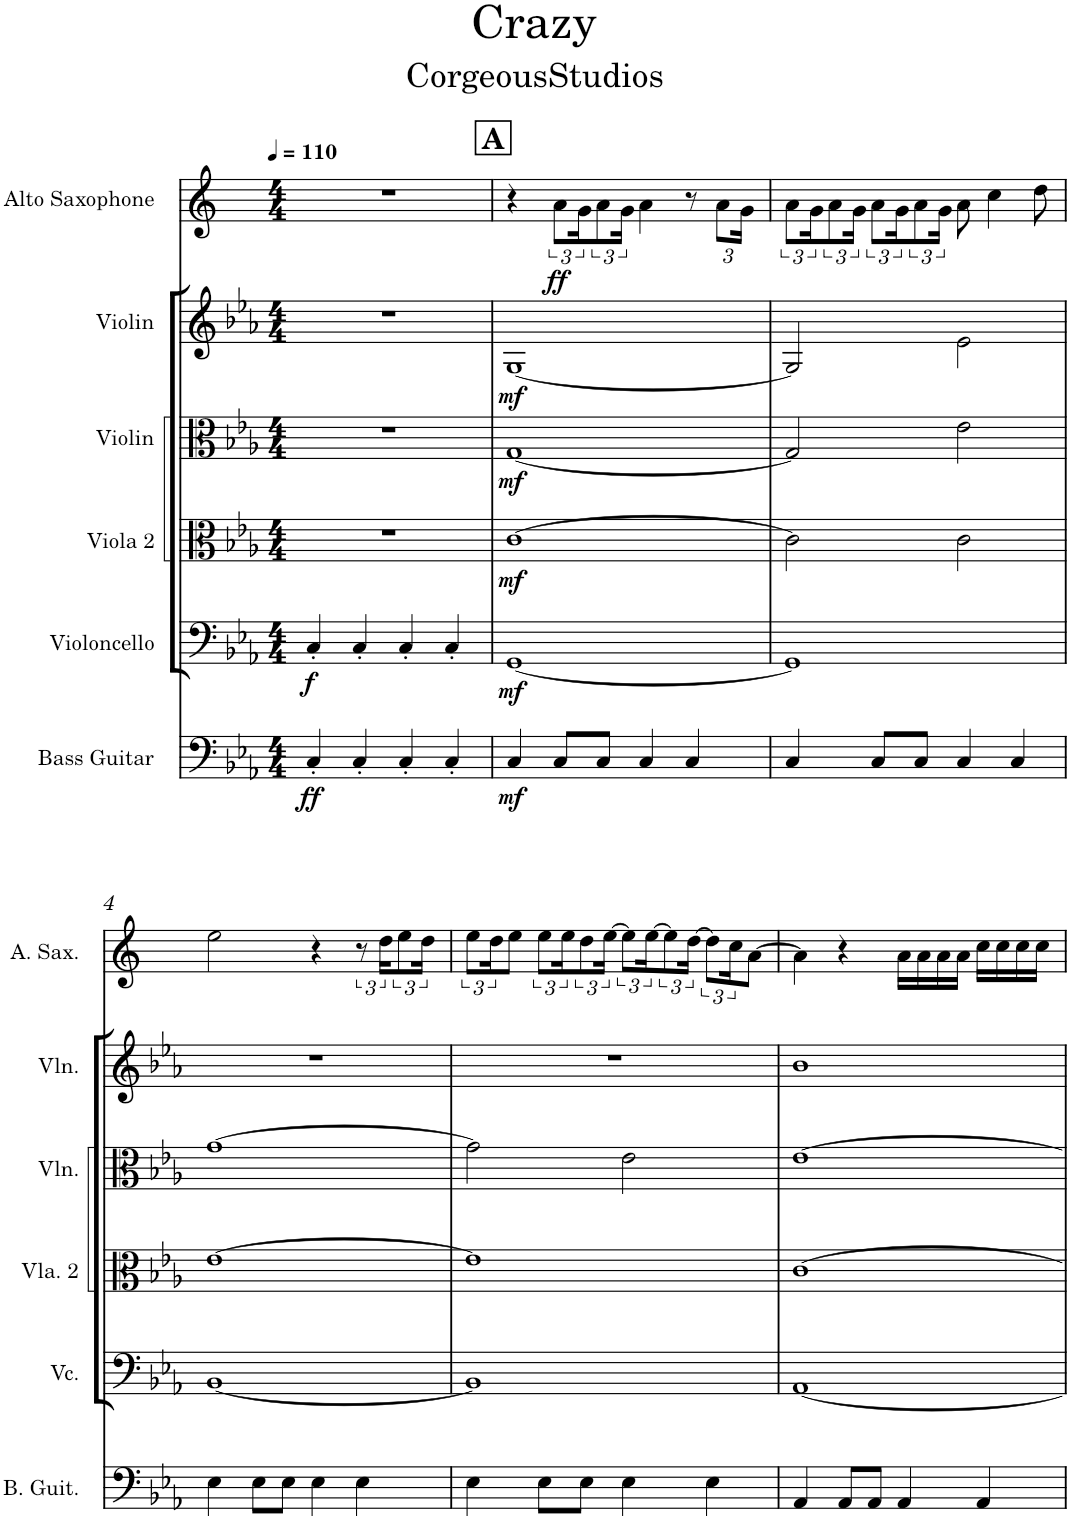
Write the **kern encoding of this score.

**kern	**dynam	**kern	**dynam	**kern	**dynam	**kern	**dynam	**kern	**dynam	**kern	**dynam
*part6	*part6	*part5	*part5	*part4	*part4	*part3	*part3	*part2	*part2	*part1	*part1
*staff6	*staff6	*staff5	*staff5	*staff4	*staff4	*staff3	*staff3	*staff2	*staff2	*staff1	*staff1
*I"Bass Guitar	*	*I"Violoncello	*	*I"Viola 2	*	*I"Violin	*	*I"Violin	*	*I"Alto Saxophone	*
*I'B. Guit.	*	*I'Vc.	*	*I'Vla. 2	*	*I'Vln.	*	*I'Vln.	*	*I'A. Sax.	*
*clefF4	*	*clefF4	*	*clefC3	*	*clefC3	*	*clefG2	*	*clefG2	*
*Trd7c12	*	*	*	*	*	*	*	*	*	*Trd5c9	*
*k[b-e-a-]	*	*k[b-e-a-]	*	*k[b-e-a-]	*	*k[b-e-a-]	*	*k[b-e-a-]	*	*k[]	*
*M4/4	*	*M4/4	*	*M4/4	*	*M4/4	*	*M4/4	*	*M4/4	*
*MM110	*	*MM110	*	*MM110	*	*MM110	*	*MM110	*	*MM110	*
=1	=1	=1	=1	=1	=1	=1	=1	=1	=1	=1	=1
!	!LO:DY:b	!	!LO:DY:b	!	!	!	!	!	!	!	!
4C'/	ff	4C'/	f	1r	.	1r	.	1r	.	1r	.
4C'/	.	4C'/	.	.	.	.	.	.	.	.	.
4C'/	.	4C'/	.	.	.	.	.	.	.	.	.
4C'/	.	4C'/	.	.	.	.	.	.	.	.	.
!!LO:REH:place=s1:a:B:cj:fs=14:t=A
=2	=2	=2	=2	=2	=2	=2	=2	=2	=2	=2	=2
!	!LO:DY:b	!	!LO:DY:b	!	!LO:DY:b	!	!LO:DY:b	!	!LO:DY:b	!	!
4C/	mf	[1GG	mf	[1c	mf	[1G	mf	[1G	mf	4r	.
!	!	!	!	!	!	!	!	!	!	!	!LO:DY:b
8C/L	.	.	.	.	.	.	.	.	.	12a\L	ff
.	.	.	.	.	.	.	.	.	.	24g\K	.
8C/J	.	.	.	.	.	.	.	.	.	12a\	.
.	.	.	.	.	.	.	.	.	.	24g\Jk	.
4C/	.	.	.	.	.	.	.	.	.	4a\	.
4C/	.	.	.	.	.	.	.	.	.	8r	.
*	*	*	*	*	*	*	*	*	*	*Xbrackettup	*
.	.	.	.	.	.	.	.	.	.	12a\L	.
.	.	.	.	.	.	.	.	.	.	24g\Jk	.
=3	=3	=3	=3	=3	=3	=3	=3	=3	=3	=3	=3
*	*	*	*	*	*	*	*	*	*	*brackettup	*
4C/	.	1GG]	.	2c\]	.	2G/]	.	2G/]	.	12a\L	.
.	.	.	.	.	.	.	.	.	.	24g\K	.
.	.	.	.	.	.	.	.	.	.	12a\	.
.	.	.	.	.	.	.	.	.	.	24g\Jk	.
8C/L	.	.	.	.	.	.	.	.	.	12a\L	.
.	.	.	.	.	.	.	.	.	.	24g\K	.
8C/J	.	.	.	.	.	.	.	.	.	12a\	.
.	.	.	.	.	.	.	.	.	.	24g\Jk	.
4C/	.	.	.	2c\	.	2e-\	.	2e-\	.	8a\	.
.	.	.	.	.	.	.	.	.	.	4cc\	.
4C/	.	.	.	.	.	.	.	.	.	.	.
.	.	.	.	.	.	.	.	.	.	8dd\	.
!!LO:LB:g=z
=4	=4	=4	=4	=4	=4	=4	=4	=4	=4	=4	=4
4E-\	.	[1BB-	.	[1e-	.	[1g	.	1r	.	2ee\	.
8E-\L	.	.	.	.	.	.	.	.	.	.	.
8E-\J	.	.	.	.	.	.	.	.	.	.	.
4E-\	.	.	.	.	.	.	.	.	.	4r	.
4E-\	.	.	.	.	.	.	.	.	.	12r	.
.	.	.	.	.	.	.	.	.	.	24dd\KL	.
.	.	.	.	.	.	.	.	.	.	12ee\	.
.	.	.	.	.	.	.	.	.	.	24dd\Jk	.
=5	=5	=5	=5	=5	=5	=5	=5	=5	=5	=5	=5
4E-\	.	1BB-]	.	1e-]	.	2g\]	.	1r	.	12ee\L	.
.	.	.	.	.	.	.	.	.	.	24dd\K	.
.	.	.	.	.	.	.	.	.	.	8ee\J	.
8E-\L	.	.	.	.	.	.	.	.	.	12ee\L	.
.	.	.	.	.	.	.	.	.	.	24ee\K	.
8E-\J	.	.	.	.	.	.	.	.	.	12dd\	.
.	.	.	.	.	.	.	.	.	.	[8ee\J	.
4E-\	.	.	.	.	.	2e-\	.	.	.	.	.
.	.	.	.	.	.	.	.	.	.	[8ee\	.
.	.	.	.	.	.	.	.	.	.	[8dd\J	.
4E-\	.	.	.	.	.	.	.	.	.	.	.
.	.	.	.	.	.	.	.	.	.	24cc\K	.
.	.	.	.	.	.	.	.	.	.	[8a\J	.
=6	=6	=6	=6	=6	=6	=6	=6	=6	=6	=6	=6
4AA-/	.	[1AA-	.	[1c	.	[1e-	.	1b-	.	4a\]	.
8AA-/L	.	.	.	.	.	.	.	.	.	4r	.
8AA-/J	.	.	.	.	.	.	.	.	.	.	.
4AA-/	.	.	.	.	.	.	.	.	.	16a\LL	.
.	.	.	.	.	.	.	.	.	.	16a\	.
.	.	.	.	.	.	.	.	.	.	16a\	.
.	.	.	.	.	.	.	.	.	.	16a\JJ	.
4AA-/	.	.	.	.	.	.	.	.	.	16cc\LL	.
.	.	.	.	.	.	.	.	.	.	16cc\	.
.	.	.	.	.	.	.	.	.	.	16cc\	.
.	.	.	.	.	.	.	.	.	.	16cc\JJ	.
=	=	=	=	=	=	=	=	=	=	=	=
*-	*-	*-	*-	*-	*-	*-	*-	*-	*-	*-	*-
